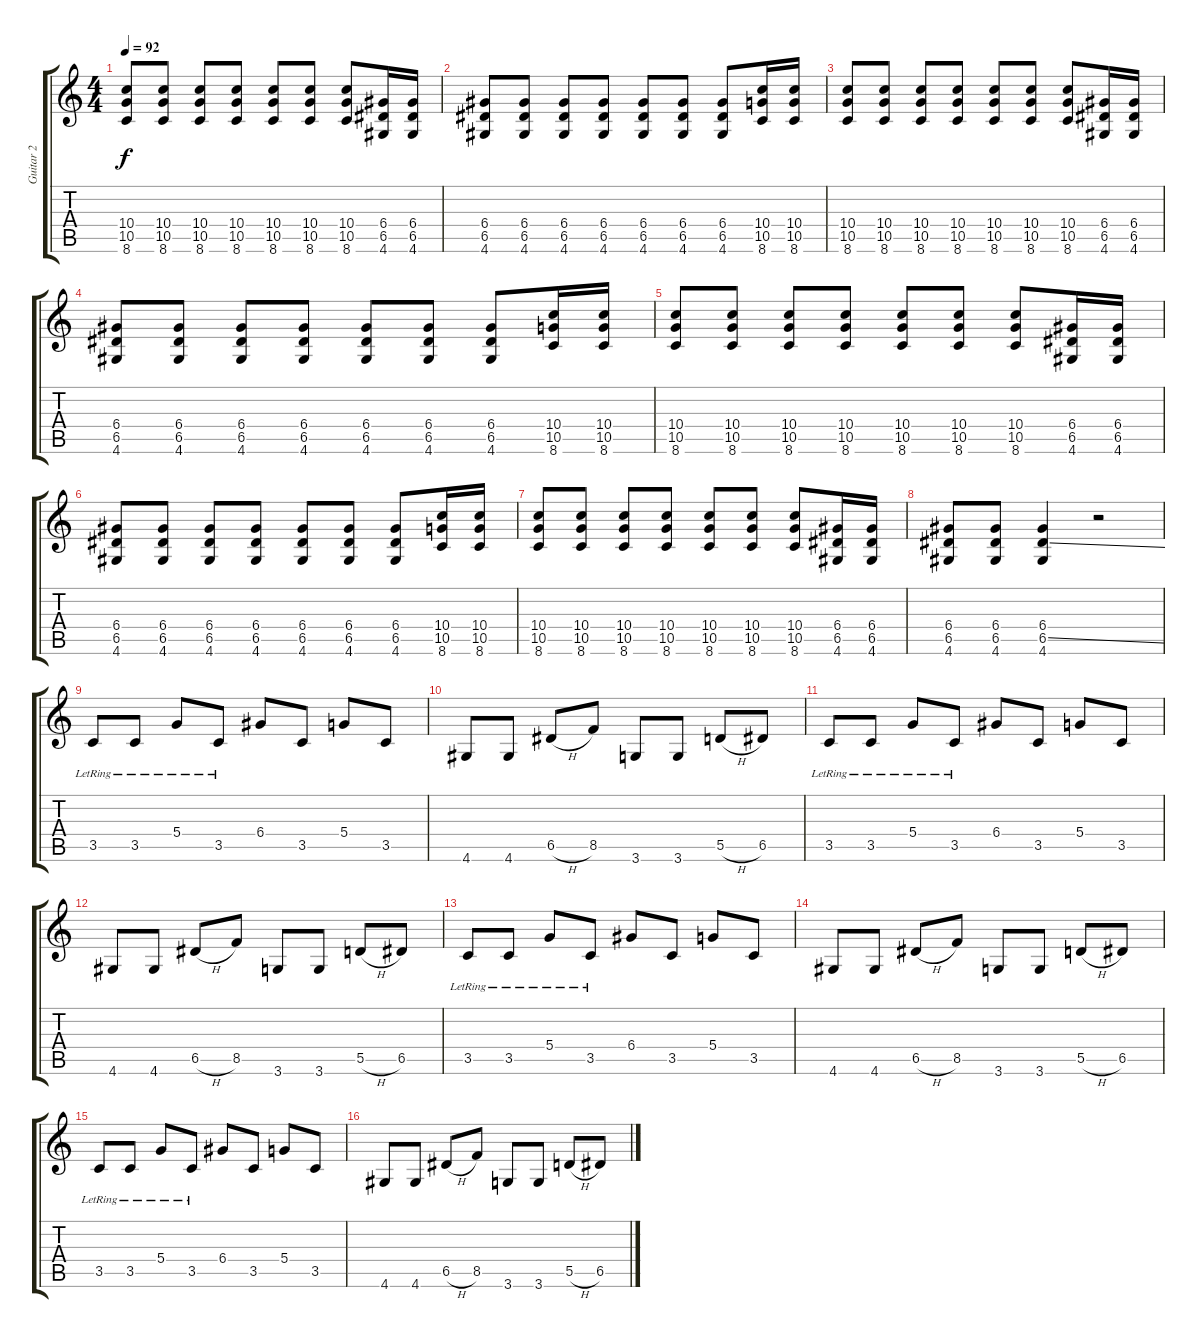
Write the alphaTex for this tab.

\track ("Guitar 2" "Guitar 2") {instrument distortionguitar}
\staff {score tabs}
\tuning (E4 B3 G3 D3 A2 E2) {hide}
\ts (4 4)
\tempo 92
\clef g2
\ks c
(10.4 10.5 8.6).8{dy f volume 11} (10.4 10.5 8.6).8 (10.4 10.5 8.6).8 (10.4 10.5 8.6).8 (10.4 10.5 8.6).8 (10.4 10.5 8.6).8 (10.4 10.5 8.6).8 (6.4 6.5 4.6).16 (6.4 6.5 4.6).16 |
(6.4 6.5 4.6).8 (6.4 6.5 4.6).8 (6.4 6.5 4.6).8 (6.4 6.5 4.6).8 (6.4 6.5 4.6).8 (6.4 6.5 4.6).8 (6.4 6.5 4.6).8 (10.4 10.5 8.6).16 (10.4 10.5 8.6).16 |
(10.4 10.5 8.6).8 (10.4 10.5 8.6).8 (10.4 10.5 8.6).8 (10.4 10.5 8.6).8 (10.4 10.5 8.6).8 (10.4 10.5 8.6).8 (10.4 10.5 8.6).8 (6.4 6.5 4.6).16 (6.4 6.5 4.6).16 |
(6.4 6.5 4.6).8 (6.4 6.5 4.6).8 (6.4 6.5 4.6).8 (6.4 6.5 4.6).8 (6.4 6.5 4.6).8 (6.4 6.5 4.6).8 (6.4 6.5 4.6).8 (10.4 10.5 8.6).16 (10.4 10.5 8.6).16 |
(10.4 10.5 8.6).8 (10.4 10.5 8.6).8 (10.4 10.5 8.6).8 (10.4 10.5 8.6).8 (10.4 10.5 8.6).8 (10.4 10.5 8.6).8 (10.4 10.5 8.6).8 (6.4 6.5 4.6).16 (6.4 6.5 4.6).16 |
(6.4 6.5 4.6).8 (6.4 6.5 4.6).8 (6.4 6.5 4.6).8 (6.4 6.5 4.6).8 (6.4 6.5 4.6).8 (6.4 6.5 4.6).8 (6.4 6.5 4.6).8 (10.4 10.5 8.6).16 (10.4 10.5 8.6).16 |
(10.4 10.5 8.6).8 (10.4 10.5 8.6).8 (10.4 10.5 8.6).8 (10.4 10.5 8.6).8 (10.4 10.5 8.6).8 (10.4 10.5 8.6).8 (10.4 10.5 8.6).8 (6.4 6.5 4.6).16 (6.4 6.5 4.6).16 |
(6.4 6.5 4.6).8 (6.4 6.5 4.6).8 (6.4 6.5{ss} 4.6).4 r.2 |
3.5{lr}.8{volume 13} 3.5{lr}.8 5.4{lr}.8 3.5{lr}.8 6.4.8 3.5.8 5.4.8 3.5.8 |
4.6.8 4.6.8 6.5{h}.8 8.5.8 3.6.8 3.6.8 5.5{h}.8 6.5.8 |
3.5{lr}.8 3.5{lr}.8 5.4{lr}.8 3.5{lr}.8 6.4.8 3.5.8 5.4.8 3.5.8 |
4.6.8 4.6.8 6.5{h}.8 8.5.8 3.6.8 3.6.8 5.5{h}.8 6.5.8 |
3.5{lr}.8 3.5{lr}.8 5.4{lr}.8 3.5{lr}.8 6.4.8 3.5.8 5.4.8 3.5.8 |
4.6.8 4.6.8 6.5{h}.8 8.5.8 3.6.8 3.6.8 5.5{h}.8 6.5.8 |
3.5{lr}.8 3.5{lr}.8 5.4{lr}.8 3.5{lr}.8 6.4.8 3.5.8 5.4.8 3.5.8 |
4.6.8 4.6.8 6.5{h}.8 8.5.8 3.6.8 3.6.8 5.5{h}.8 6.5.8
